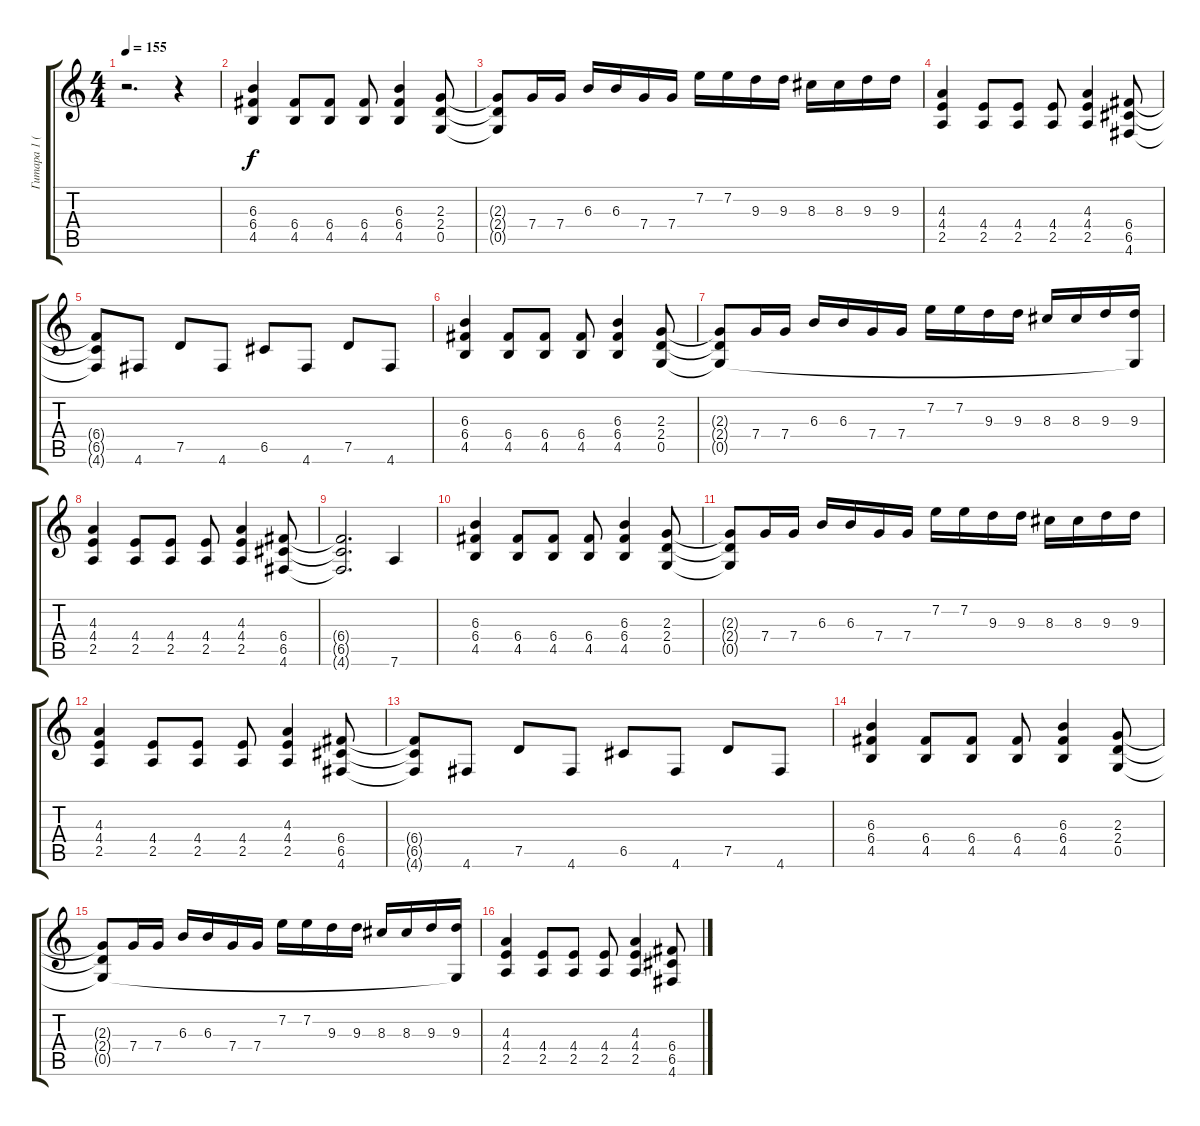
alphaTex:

\track ("Гитара 1 (1)" "Гитара 1 (") {instrument distortionguitar}
\staff {score tabs}
\tuning (D4 A3 F3 C3 G2 D2) {hide}
\ts (4 4)
\tempo 155
\clef g2
\ks c
r.2{d dy f} r.4 |
(6.3 6.4 4.5).4 (6.4 4.5).8 (6.4 4.5).8 (6.4 4.5).8 (6.3 6.4 4.5).4 (2.3 2.4 0.5).8 |
(2.3{t} 2.4{t} 0.5{t}).8 7.4.16 7.4.16 6.3.16 6.3.16 7.4.16 7.4.16 7.2.16 7.2.16 9.3.16 9.3.16 8.3.16 8.3.16 9.3.16 9.3.16 |
(4.3 4.4 2.5).4 (4.4 2.5).8 (4.4 2.5).8 (4.4 2.5).8 (4.3 4.4 2.5).4 (6.4 6.5 4.6).8 |
(6.4{t} 6.5{t} 4.6{t}).8 4.6.8 7.5.8 4.6.8 6.5.8 4.6.8 7.5.8 4.6.8 |
(6.3 6.4 4.5).4 (6.4 4.5).8 (6.4 4.5).8 (6.4 4.5).8 (6.3 6.4 4.5).4 (2.3 2.4 0.5).8 |
(2.3{t} 2.4{t} 0.5{t}).8 7.4.16 7.4.16 6.3.16 6.3.16 7.4.16 7.4.16 7.2.16 7.2.16 9.3.16 9.3.16 8.3.16 8.3.16 9.3.16 (9.3 0.5{t}).16 |
(4.3 4.4 2.5).4 (4.4 2.5).8 (4.4 2.5).8 (4.4 2.5).8 (4.3 4.4 2.5).4 (6.4 6.5 4.6).8 |
(6.4{t} 6.5{t} 4.6{t}).2{d} 7.6.4 |
(6.3 6.4 4.5).4 (6.4 4.5).8 (6.4 4.5).8 (6.4 4.5).8 (6.3 6.4 4.5).4 (2.3 2.4 0.5).8 |
(2.3{t} 2.4{t} 0.5{t}).8 7.4.16 7.4.16 6.3.16 6.3.16 7.4.16 7.4.16 7.2.16 7.2.16 9.3.16 9.3.16 8.3.16 8.3.16 9.3.16 9.3.16 |
(4.3 4.4 2.5).4 (4.4 2.5).8 (4.4 2.5).8 (4.4 2.5).8 (4.3 4.4 2.5).4 (6.4 6.5 4.6).8 |
(6.4{t} 6.5{t} 4.6{t}).8 4.6.8 7.5.8 4.6.8 6.5.8 4.6.8 7.5.8 4.6.8 |
(6.3 6.4 4.5).4 (6.4 4.5).8 (6.4 4.5).8 (6.4 4.5).8 (6.3 6.4 4.5).4 (2.3 2.4 0.5).8 |
(2.3{t} 2.4{t} 0.5{t}).8 7.4.16 7.4.16 6.3.16 6.3.16 7.4.16 7.4.16 7.2.16 7.2.16 9.3.16 9.3.16 8.3.16 8.3.16 9.3.16 (9.3 0.5{t}).16 |
(4.3 4.4 2.5).4 (4.4 2.5).8 (4.4 2.5).8 (4.4 2.5).8 (4.3 4.4 2.5).4 (6.4 6.5 4.6).8
